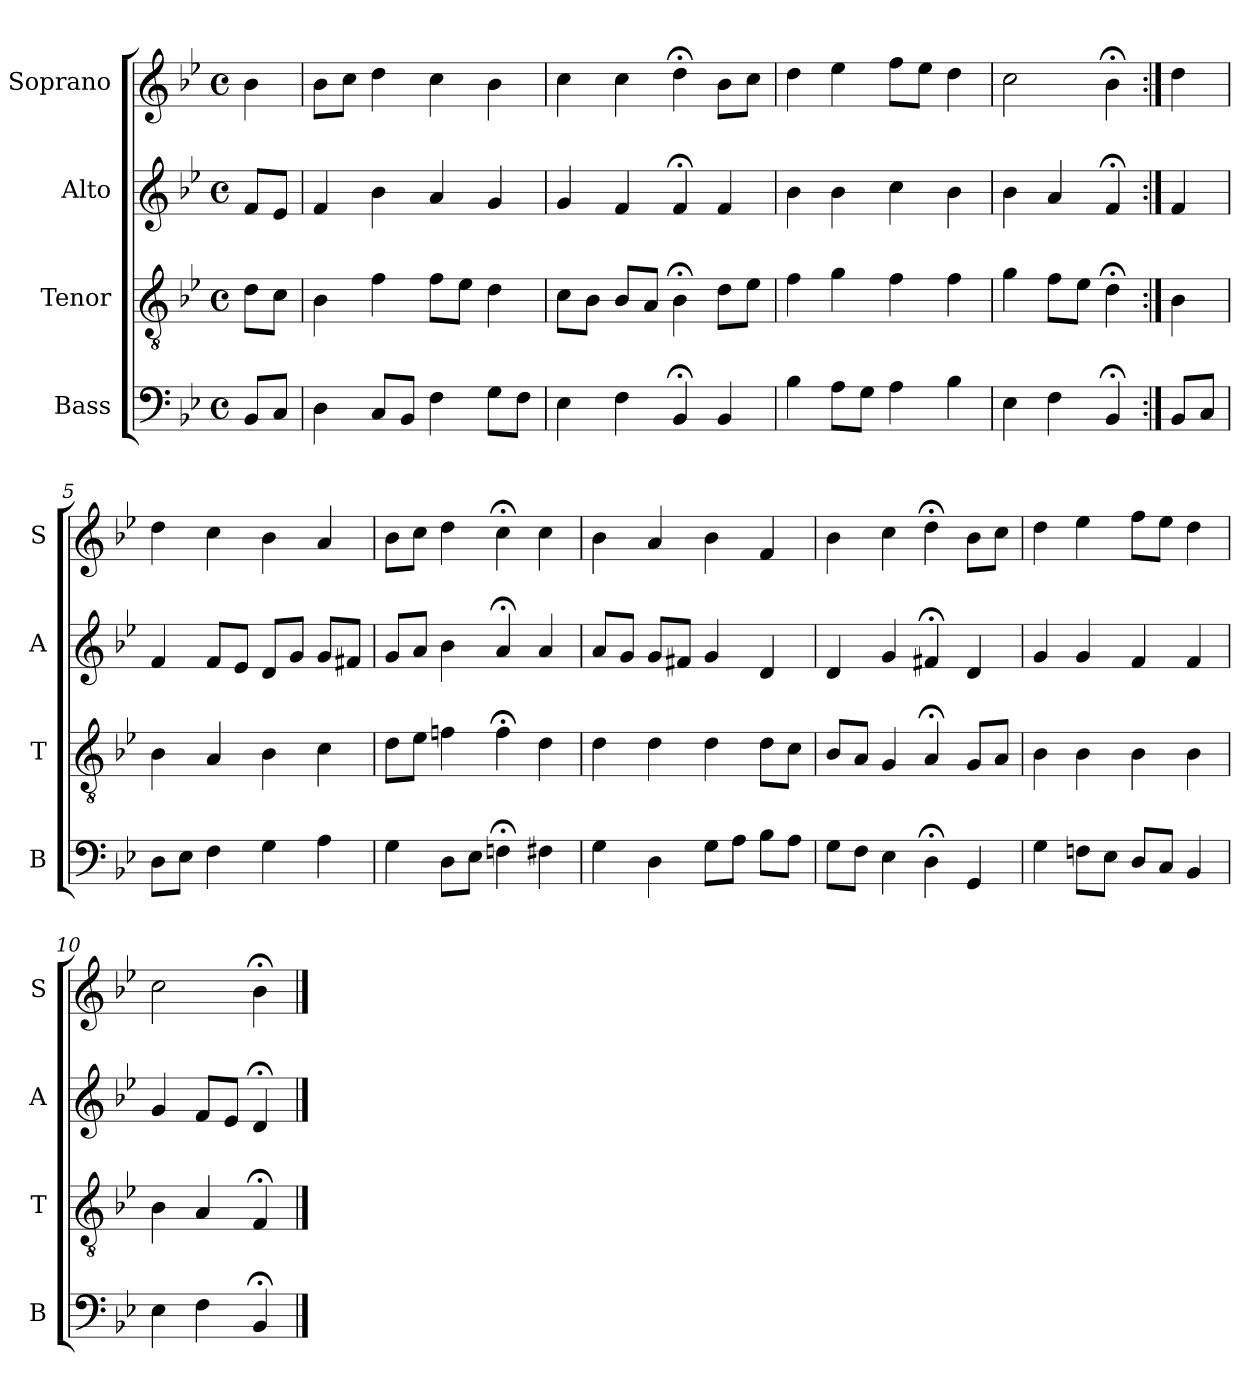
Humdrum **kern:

**kern	**kern	**kern	**kern
*part4	*part3	*part2	*part1
*staff4	*staff3	*staff2	*staff1
*I"Bass	*I"Tenor	*I"Alto	*I"Soprano
*I'B	*I'T	*I'A	*I'S
*clefF4	*clefGv2	*clefG2	*clefG2
*k[b-e-]	*k[b-e-]	*k[b-e-]	*k[b-e-]
*B-:	*B-:	*B-:	*B-:
*M4/4	*M4/4	*M4/4	*M4/4
*met(c)	*met(c)	*met(c)	*met(c)
*MM100	*MM100	*MM100	*MM100
=	=	=	=
8BB-L	8dL	8fL	4b-
8CJ	8cJ	8e-J	.
=1	=1	=1	=1
4D	4B-	4f	8b-L
.	.	.	8ccJ
8CL	4f	4b-	4dd
8BB-J	.	.	.
4F	8fL	4a	4cc
.	8e-J	.	.
8GL	4d	4g	4b-
8FJ	.	.	.
=2	=2	=2	=2
4E-	8cL	4g	4cc
.	8B-J	.	.
4F	8B-L	4f	4cc
.	8AJ	.	.
4BB-;<	4B-;<	4f;<	4dd;<
4BB-	8dL	4f	8b-L
.	8e-J	.	8ccJ
=3	=3	=3	=3
4B-	4f	4b-	4dd
8AL	4g	4b-	4ee-
8GJ	.	.	.
4A	4f	4cc	8ffL
.	.	.	8ee-J
4B-	4f	4b-	4dd
=4	=4	=4	=4
4E-	4g	4b-	2cc
4F	8fL	4a	.
.	8e-J	.	.
4BB-;<	4d;<	4f;<	4b-;<
=:|!	=:|!	=:|!	=:|!
8BB-L	4B-	4f	4dd
8CJ	.	.	.
=5	=5	=5	=5
8DL	4B-	4f	4dd
8E-J	.	.	.
4F	4A	8fL	4cc
.	.	8e-J	.
4G	4B-	8dL	4b-
.	.	8gJ	.
4A	4c	8gL	4a
.	.	8f#XJ	.
=6	=6	=6	=6
4G	8dL	8gL	8b-L
.	8e-J	8aJ	8ccJ
8DL	4fn	4b-	4dd
8E-J	.	.	.
4Fn;<	4f;<	4a;<	4cc;<
4F#X	4d	4a	4cc
=7	=7	=7	=7
4G	4d	8aL	4b-
.	.	8gJ	.
4D	4d	8gL	4a
.	.	8f#XJ	.
8GL	4d	4g	4b-
8AJ	.	.	.
8B-L	8dL	4d	4f
8AJ	8cJ	.	.
=8	=8	=8	=8
8GL	8B-L	4d	4b-
8FJ	8AJ	.	.
4E-	4G	4g	4cc
4D;<	4A;<	4f#X;<	4dd;<
4GG	8GL	4d	8b-L
.	8AJ	.	8ccJ
=9	=9	=9	=9
4G	4B-	4g	4dd
8FnL	4B-	4g	4ee-
8E-J	.	.	.
8DL	4B-	4f	8ffL
8CJ	.	.	8ee-J
4BB-	4B-	4f	4dd
=10	=10	=10	=10
4E-	4B-	4g	2cc
4F	4A	8fL	.
.	.	8e-J	.
4BB-;<	4F;<	4d;<	4b-;<
==	==	==	==
*-	*-	*-	*-
